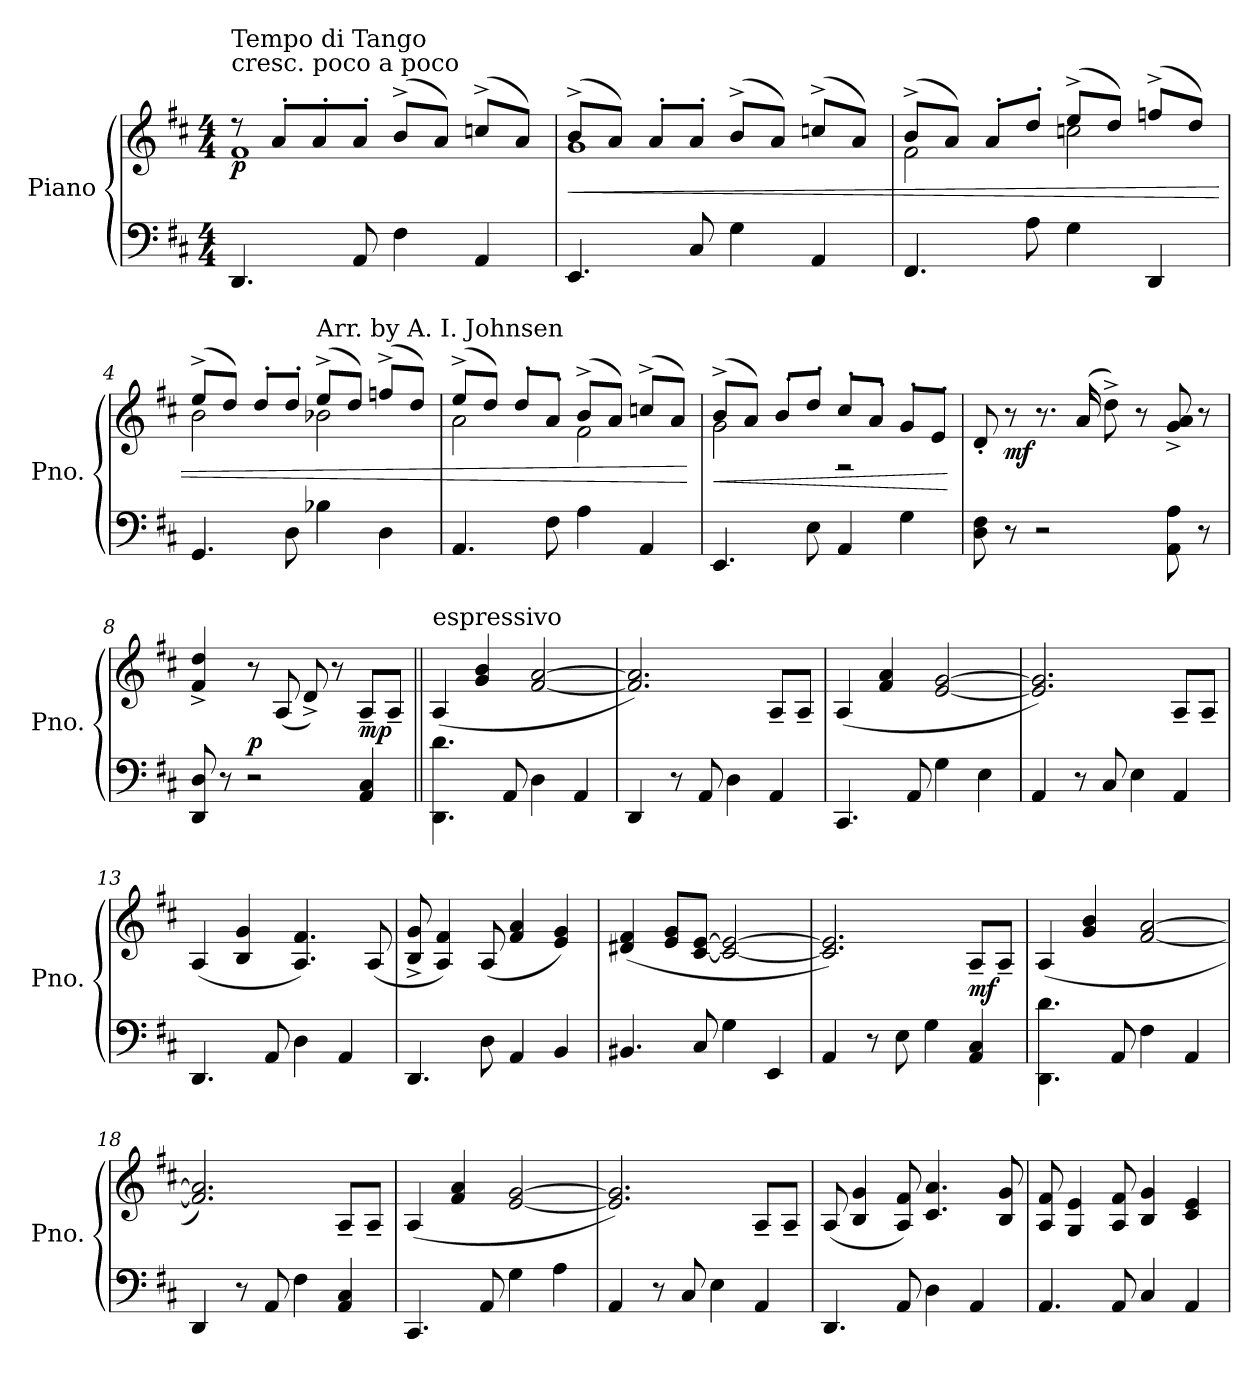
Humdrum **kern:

**kern	**kern	**dynam
*part1	*part1	*part1
*staff2	*staff1	*staff1/2
*I"Piano	*	*
*I'Pno.	*	*
*clefF4	*clefG2	*
*k[f#c#]	*k[f#c#]	*
*M4/4	*M4/4	*
=1	=1	=1
*	*^	*
!	!LO:TX:a:t=cresc. poco a poco	!	!
!	!LO:TX:a:t=Tempo di Tango	!	!
!	!	!	!LO:DY:b
4.DD/	8r	1f#	p
.	8a'/L	.	.
.	8a'/	.	.
8AA/	8a'/J	.	.
4F#\	(8b^/L	.	.
.	8a/J)	.	.
4AA/	(8ccn^/L	.	.
.	8a/J)	.	.
=2	=2	=2	=2
!	!	!	!LO:HP:b
4.EE/	(8b^/L	1g	<
.	8a/J)	.	.
.	8a'/L	.	.
8C#/	8a'/J	.	.
4G\	(8b^/L	.	.
.	8a/J)	.	.
4AA/	(8ccn^/L	.	.
.	8a/J)	.	.
=3	=3	=3	=3
4.FF#/	(8b^/L	2f#\	.
.	8a/J)	.	.
.	8a'/L	.	.
8A\	8dd'/J	.	.
4G\	(8ee^/L	2ccn\	.
.	8dd/J)	.	.
4DD/	(8ffn^/L	.	.
.	8dd/J)	.	.
=4	=4	=4	=4
4.GG/	(8ee^/L	2b\	.
.	8dd/J)	.	.
.	8dd'/L	.	.
8D\	8dd'/J	.	.
!	!LO:TX:a:t=Arr.  by A. I. Johnsen	!	!
4B-X\	(8ee^/L	2b-X\	.
.	8dd/J)	.	.
4D\	(8ffn^/L	.	.
.	8dd/J)	.	.
=5	=5	=5	=5
4.AA/	(8ee^/L	2a\	.
.	8dd/J)	.	.
.	8dd'/L	.	.
8F#\	8a'/J	.	.
4A\	(8b^/L	2f#\	.
.	8a/J)	.	.
4AA/	(8ccn^/L	.	.
.	8a/J)	.	.
*	*v	*v	*
.	.	[
!!LO:LB:g=z
=6	=6	=6
!	!	!LO:HP:b
*	*^	*
4.EE/	(8b^/L	2g\	<
.	8a/J)	.	.
.	8b'/L	.	.
8E\	8dd'/J	.	.
4AA/	8cc#'/L	2r	.
.	8a'/J	.	.
4G\	8g'/L	.	.
.	8e'/J	.	.
*	*v	*v	*
.	.	[
=7	=7	=7
8D\ 8F#\	8d'/	.
!	!	!LO:DY:b
8r	8r	mf
2r	8.r	.
.	(16a/	.
.	8dd^\)	.
.	8r	.
8AA\ 8A\	8g/^ 8a/^	.
8r	8r	.
=8	=8	=8
8DD/ 8D/	4f#/^ 4dd/^	.
8r	.	.
!	!	!LO:DY:a=2
2r	8r	p
.	(8A/	.
.	8d^/)	.
.	8r	.
!	!	!LO:DY:a=2
4AA/ 4C#/	8A~/L	mp
.	8A~/J	.
=9||	=9||	=9||
!	!LO:TX:a:t=espressivo	!
4.DD\ 4.d\	(>4A/	.
.	4g/ 4b/	.
8AA/	.	.
4D\	[2f#/ [2a/	.
4AA/	.	.
=10	=10	=10
4DD/	2.f#/] 2.a/])	.
8r	.	.
8AA/	.	.
4D\	.	.
4AA/	8A~/L	.
.	8A~/J	.
=11	=11	=11
4.CC#/	(>4A/	.
.	4f#/ 4a/	.
8AA/	.	.
4G\	[2e/ [2g/	.
4E\	.	.
!!LO:LB:g=z
=12	=12	=12
4AA/	2.e/] 2.g/])	.
8r	.	.
8C#/	.	.
4E\	.	.
4AA/	8A~/L	.
.	8A~/J	.
=13	=13	=13
4.DD/	(4A/	.
.	4B/ 4g/	.
8AA/	.	.
4D\	4.A/ 4.f#/)	.
4AA/	.	.
.	(8A/	.
=14	=14	=14
4.DD/	8B/^ 8g/^	.
.	4A/ 4f#/)	.
8D\	(8A/	.
4AA/	4f#/ 4a/	.
4BB/	4e/ 4g/)	.
=15	=15	=15
4.BB#X/	(4d#X/ 4f#/	.
.	8e/ 8g/L	.
8C#/	[8c#/ [8e/J	.
4G\	2c#/_ 2e/_	.
4EE/	.	.
=16	=16	=16
4AA/	2.c#/] 2.e/])	.
8r	.	.
8E\	.	.
4G\	.	.
!	!	!LO:DY:a=2
4AA/ 4C#/	8A~/L	mf
.	8A~/J	.
=17	=17	=17
4.DD\ 4.d\	(4A/	.
.	4g/ 4b/	.
8AA/	.	.
4F#\	[2f#/ [2a/	.
4AA/	.	.
=18	=18	=18
4DD/	2.f#/] 2.a/])	.
8r	.	.
8AA/	.	.
4F#\	.	.
4AA/ 4C#/	8A~/L	.
.	8A~/J	.
!!LO:LB:g=z
=19	=19	=19
4.CC#/	(4A/	.
.	4f#/ 4a/	.
8AA/	.	.
4G\	[2e/ [2g/	.
4A\	.	.
=20	=20	=20
4AA/	2.e/] 2.g/])	.
8r	.	.
8C#/	.	.
4E\	.	.
4AA/	8A~/L	.
.	8A~/J	.
=21	=21	=21
4.DD/	(8A/	.
.	4B/ 4g/	.
8AA/	8A/ 8f#/)	.
4D\	4.c#/ 4.a/	.
4AA/	.	.
.	8B/ 8g/	.
=22	=22	=22
4.AA/	8A/ 8f#/	.
.	4G/ 4e/	.
8AA/	8A/ 8f#/	.
4C#/	4B/ 4g/	.
4AA/	4c#/ 4e/	.
=	=	=
*-	*-	*-
